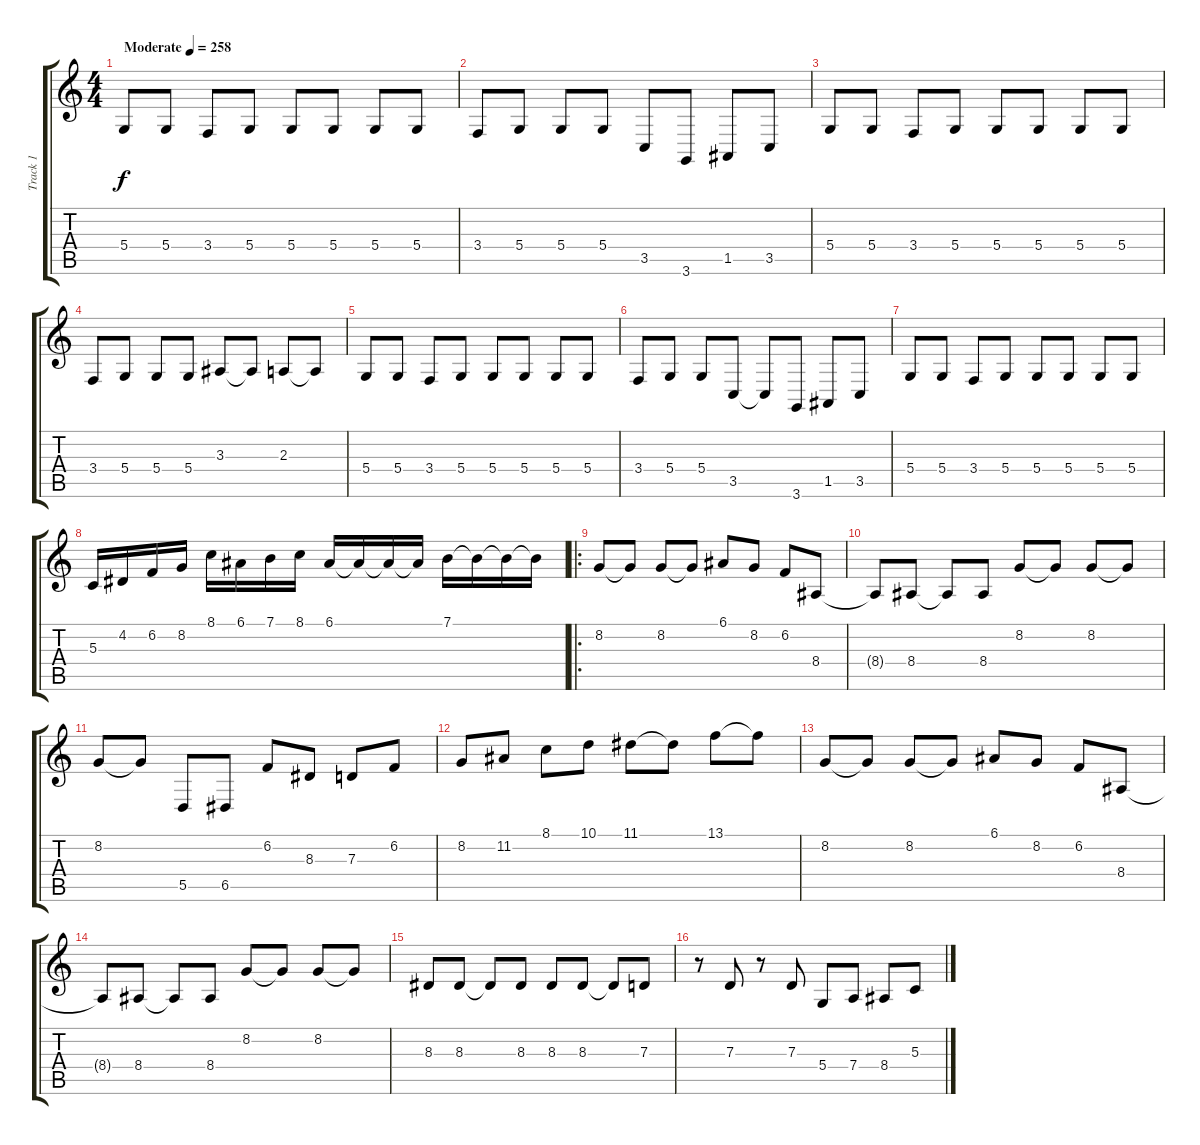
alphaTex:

\track ("Track 1" "Track 1") {instrument lead5charang}
\staff {score tabs}
\tuning (E4 B3 G3 D3 A2 E2) {hide}
\ts (4 4)
\tempo (258 "Moderate")
\clef g2
\ks c
5.4.8{dy f instrument lead5charang} 5.4.8 3.4.8 5.4.8 5.4.8 5.4.8 5.4.8 5.4.8 |
3.4.8 5.4.8 5.4.8 5.4.8 3.5.8 3.6.8 1.5.8 3.5.8 |
5.4.8 5.4.8 3.4.8 5.4.8 5.4.8 5.4.8 5.4.8 5.4.8 |
3.4.8 5.4.8 5.4.8 5.4.8 3.3.8 3.3{t}.8 2.3.8 2.3{t}.8 |
5.4.8 5.4.8 3.4.8 5.4.8 5.4.8 5.4.8 5.4.8 5.4.8 |
3.4.8 5.4.8 5.4.8 3.5.8 3.5{t}.8 3.6.8 1.5.8 3.5.8 |
5.4.8 5.4.8 3.4.8 5.4.8 5.4.8 5.4.8 5.4.8 5.4.8 |
5.3.16 4.2.16 6.2.16 8.2.16 8.1.16 6.1.16 7.1.16 8.1.16 6.1.16 6.1{t}.16 6.1{t}.16 6.1{t}.16 7.1.16 7.1{t}.16 7.1{t}.16 7.1{t}.16 |
\ro
8.2.8 8.2{t}.8 8.2.8 8.2{t}.8 6.1.8 8.2.8 6.2.8 8.4.8 |
8.4{t}.8 8.4.8 8.4{t}.8 8.4.8 8.2.8 8.2{t}.8 8.2.8 8.2{t}.8 |
8.2.8 8.2{t}.8 5.5.8 6.5.8 6.2.8 8.3.8 7.3.8 6.2.8 |
8.2.8 11.2.8 8.1.8 10.1.8 11.1.8 11.1{t}.8 13.1.8 13.1{t}.8 |
8.2.8 8.2{t}.8 8.2.8 8.2{t}.8 6.1.8 8.2.8 6.2.8 8.4.8 |
8.4{t}.8 8.4.8 8.4{t}.8 8.4.8 8.2.8 8.2{t}.8 8.2.8 8.2{t}.8 |
8.3.8 8.3.8 8.3{t}.8 8.3.8 8.3.8 8.3.8 8.3{t}.8 7.3.8 |
r.8 7.3.8 r.8 7.3.8 5.4.8 7.4.8 8.4.8 5.3.8
